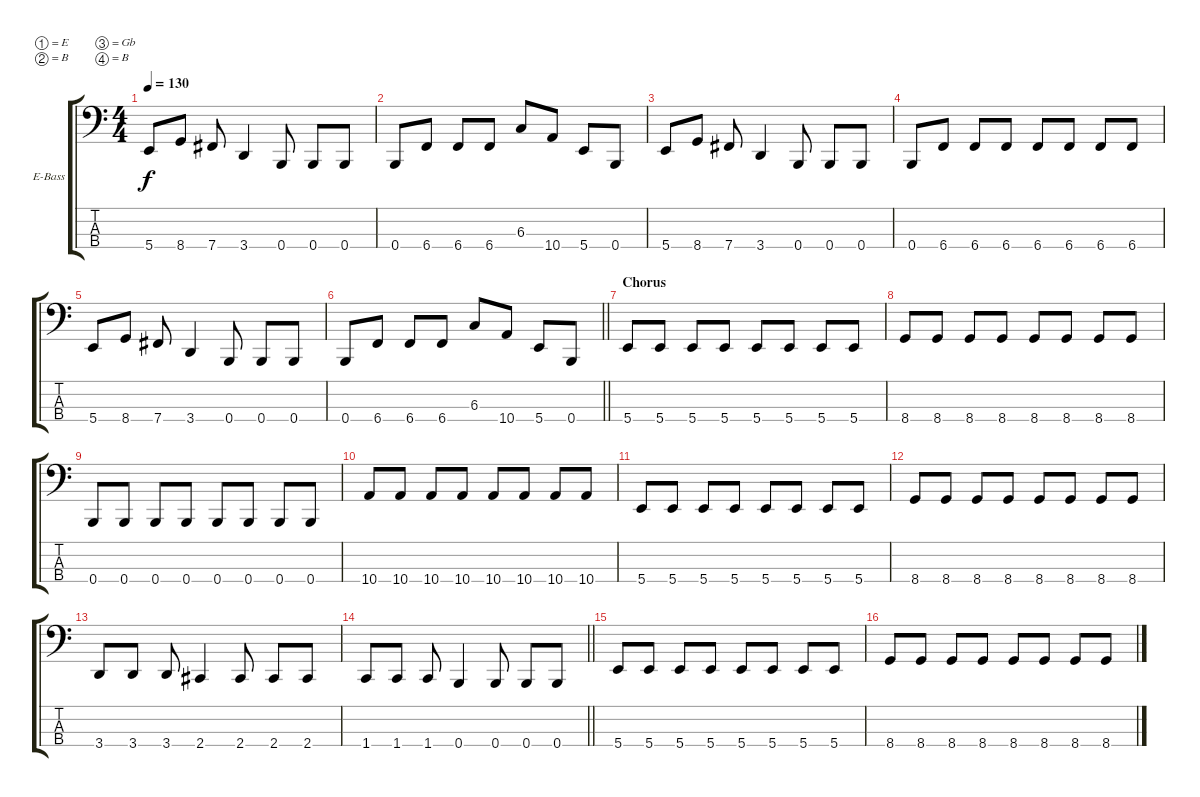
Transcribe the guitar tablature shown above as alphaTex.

\bracketExtendMode groupsimilarinstruments
\firstSystemTrackNameOrientation horizontal
\otherSystemsTrackNameOrientation horizontal
\track ("Paul Gray" "E-Bass") {instrument electricbassfinger}
\staff {score tabs}
\tuning (E2 B1 Gb1 B0)
\ts (4 4)
\tempo 130
\clef f4
\ks c
5.4.8{dy f} 8.4.8 7.4.8 3.4.4 0.4.8 0.4.8 0.4.8 |
0.4.8 6.4.8 6.4.8 6.4.8 6.3.8 10.4.8 5.4.8 0.4.8 |
5.4.8 8.4.8 7.4.8 3.4.4 0.4.8 0.4.8 0.4.8 |
0.4.8 6.4.8 6.4.8 6.4.8 6.4.8 6.4.8 6.4.8 6.4.8 |
5.4.8 8.4.8 7.4.8 3.4.4 0.4.8 0.4.8 0.4.8 |
\barLineRight lightlight
0.4.8 6.4.8 6.4.8 6.4.8 6.3.8 10.4.8 5.4.8 0.4.8 |
\section ("" "Chorus")
5.4.8 5.4.8 5.4.8 5.4.8 5.4.8 5.4.8 5.4.8 5.4.8 |
8.4.8 8.4.8 8.4.8 8.4.8 8.4.8 8.4.8 8.4.8 8.4.8 |
0.4.8 0.4.8 0.4.8 0.4.8 0.4.8 0.4.8 0.4.8 0.4.8 |
10.4.8 10.4.8 10.4.8 10.4.8 10.4.8 10.4.8 10.4.8 10.4.8 |
5.4.8 5.4.8 5.4.8 5.4.8 5.4.8 5.4.8 5.4.8 5.4.8 |
8.4.8 8.4.8 8.4.8 8.4.8 8.4.8 8.4.8 8.4.8 8.4.8 |
3.4.8 3.4.8 3.4.8 2.4.4 2.4.8 2.4.8 2.4.8 |
\barLineRight lightlight
1.4.8 1.4.8 1.4.8 0.4.4 0.4.8 0.4.8 0.4.8 |
5.4.8 5.4.8 5.4.8 5.4.8 5.4.8 5.4.8 5.4.8 5.4.8 |
8.4.8 8.4.8 8.4.8 8.4.8 8.4.8 8.4.8 8.4.8 8.4.8
